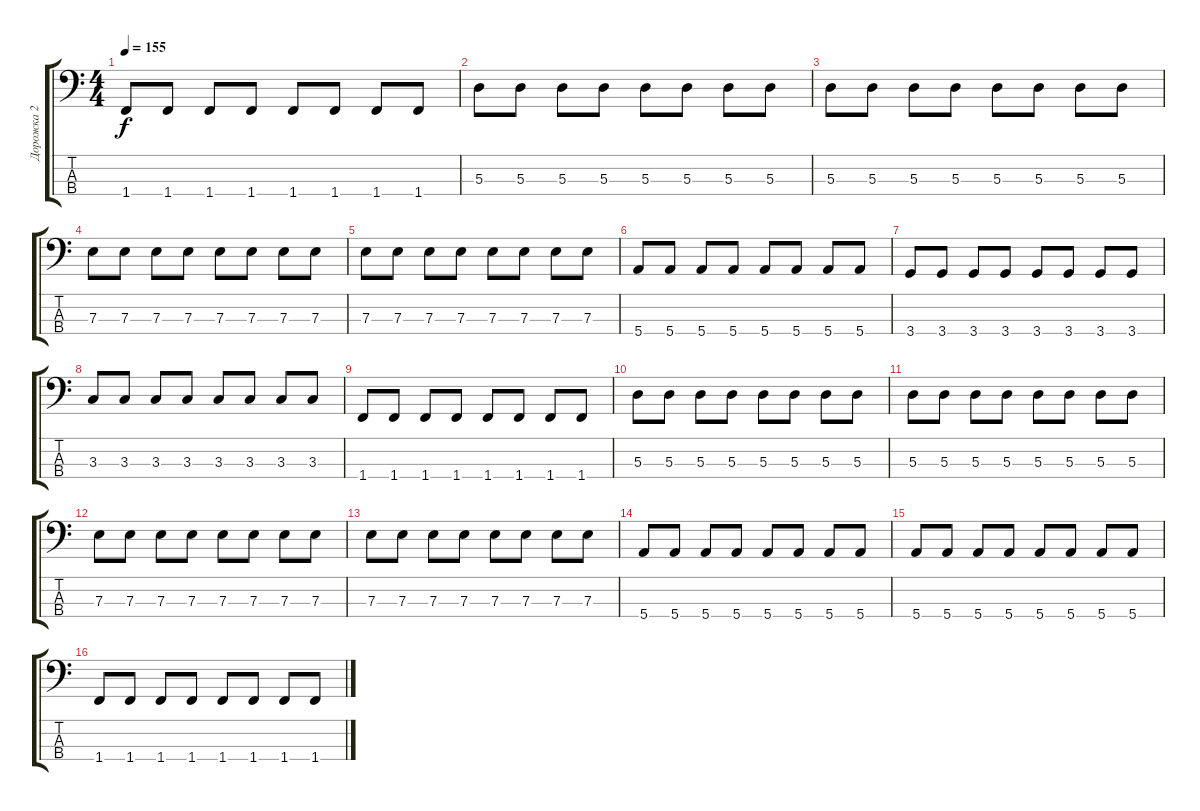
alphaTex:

\track ("Дорожка 2" "Дорожка 2") {instrument electricbassfinger}
\staff {score tabs}
\tuning (G2 D2 A1 E1) {hide}
\ts (4 4)
\tempo 155
\clef f4
\ks c
1.4.8{dy f} 1.4.8 1.4.8 1.4.8 1.4.8 1.4.8 1.4.8 1.4.8 |
5.3.8 5.3.8 5.3.8 5.3.8 5.3.8 5.3.8 5.3.8 5.3.8 |
5.3.8 5.3.8 5.3.8 5.3.8 5.3.8 5.3.8 5.3.8 5.3.8 |
7.3.8 7.3.8 7.3.8 7.3.8 7.3.8 7.3.8 7.3.8 7.3.8 |
7.3.8 7.3.8 7.3.8 7.3.8 7.3.8 7.3.8 7.3.8 7.3.8 |
5.4.8 5.4.8 5.4.8 5.4.8 5.4.8 5.4.8 5.4.8 5.4.8 |
3.4.8 3.4.8 3.4.8 3.4.8 3.4.8 3.4.8 3.4.8 3.4.8 |
3.3.8 3.3.8 3.3.8 3.3.8 3.3.8 3.3.8 3.3.8 3.3.8 |
1.4.8 1.4.8 1.4.8 1.4.8 1.4.8 1.4.8 1.4.8 1.4.8 |
5.3.8 5.3.8 5.3.8 5.3.8 5.3.8 5.3.8 5.3.8 5.3.8 |
5.3.8 5.3.8 5.3.8 5.3.8 5.3.8 5.3.8 5.3.8 5.3.8 |
7.3.8 7.3.8 7.3.8 7.3.8 7.3.8 7.3.8 7.3.8 7.3.8 |
7.3.8 7.3.8 7.3.8 7.3.8 7.3.8 7.3.8 7.3.8 7.3.8 |
5.4.8 5.4.8 5.4.8 5.4.8 5.4.8 5.4.8 5.4.8 5.4.8 |
5.4.8 5.4.8 5.4.8 5.4.8 5.4.8 5.4.8 5.4.8 5.4.8 |
1.4.8 1.4.8 1.4.8 1.4.8 1.4.8 1.4.8 1.4.8 1.4.8
